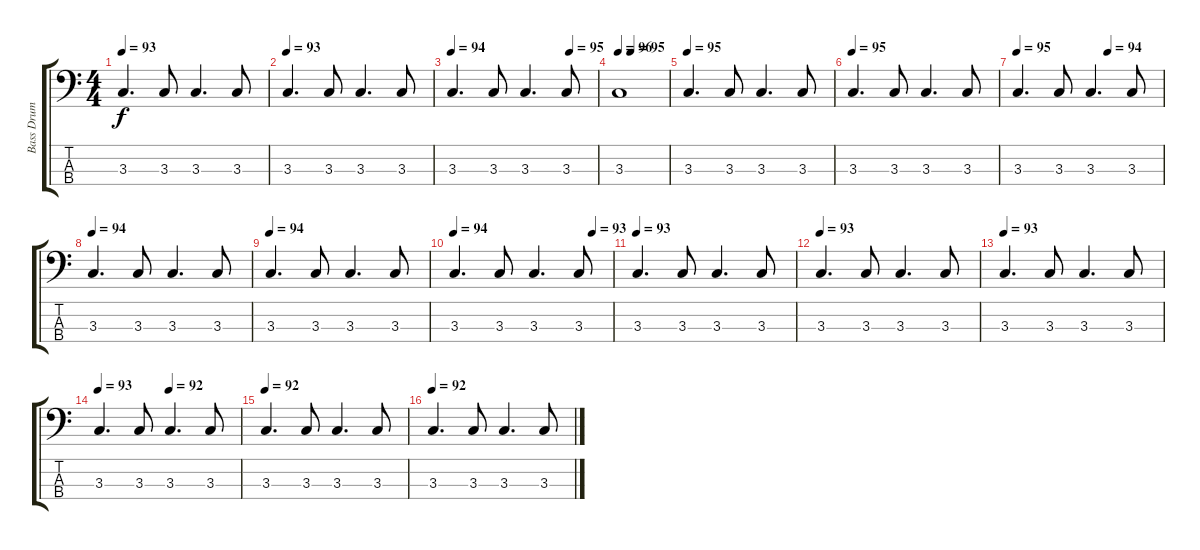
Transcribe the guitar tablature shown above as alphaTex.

\track ("Bass Drum" "Bass Drum") {instrument acousticbass}
\staff {score tabs}
\tuning (G2 D2 A1 E1) {hide}
\ts (4 4)
\tempo 93
\clef f4
\ks c
3.3.4{d dy f} 3.3.8 3.3.4{d} 3.3.8 |
\tempo 93
3.3.4{d} 3.3.8 3.3.4{d} 3.3.8 |
\tempo 94
\tempo (95 0.8125)
3.3.4{d} 3.3.8 3.3.4{d} 3.3.8 |
\tempo 96
\tempo (95 0.25)
3.3.1 |
\tempo 95
3.3.4{d} 3.3.8 3.3.4{d} 3.3.8 |
\tempo 95
3.3.4{d} 3.3.8 3.3.4{d} 3.3.8 |
\tempo 95
\tempo (94 0.625)
3.3.4{d} 3.3.8 3.3.4{d} 3.3.8 |
\tempo 94
3.3.4{d} 3.3.8 3.3.4{d} 3.3.8 |
\tempo 94
3.3.4{d} 3.3.8 3.3.4{d} 3.3.8 |
\tempo 94
\tempo (93 0.875)
3.3.4{d} 3.3.8 3.3.4{d} 3.3.8 |
\tempo 93
3.3.4{d} 3.3.8 3.3.4{d} 3.3.8 |
\tempo 93
3.3.4{d} 3.3.8 3.3.4{d} 3.3.8 |
\tempo 93
3.3.4{d} 3.3.8 3.3.4{d} 3.3.8 |
\tempo 93
\tempo (92 0.5)
3.3.4{d} 3.3.8 3.3.4{d} 3.3.8 |
\tempo 92
3.3.4{d} 3.3.8 3.3.4{d} 3.3.8 |
\tempo 92
3.3.4{d} 3.3.8 3.3.4{d} 3.3.8
